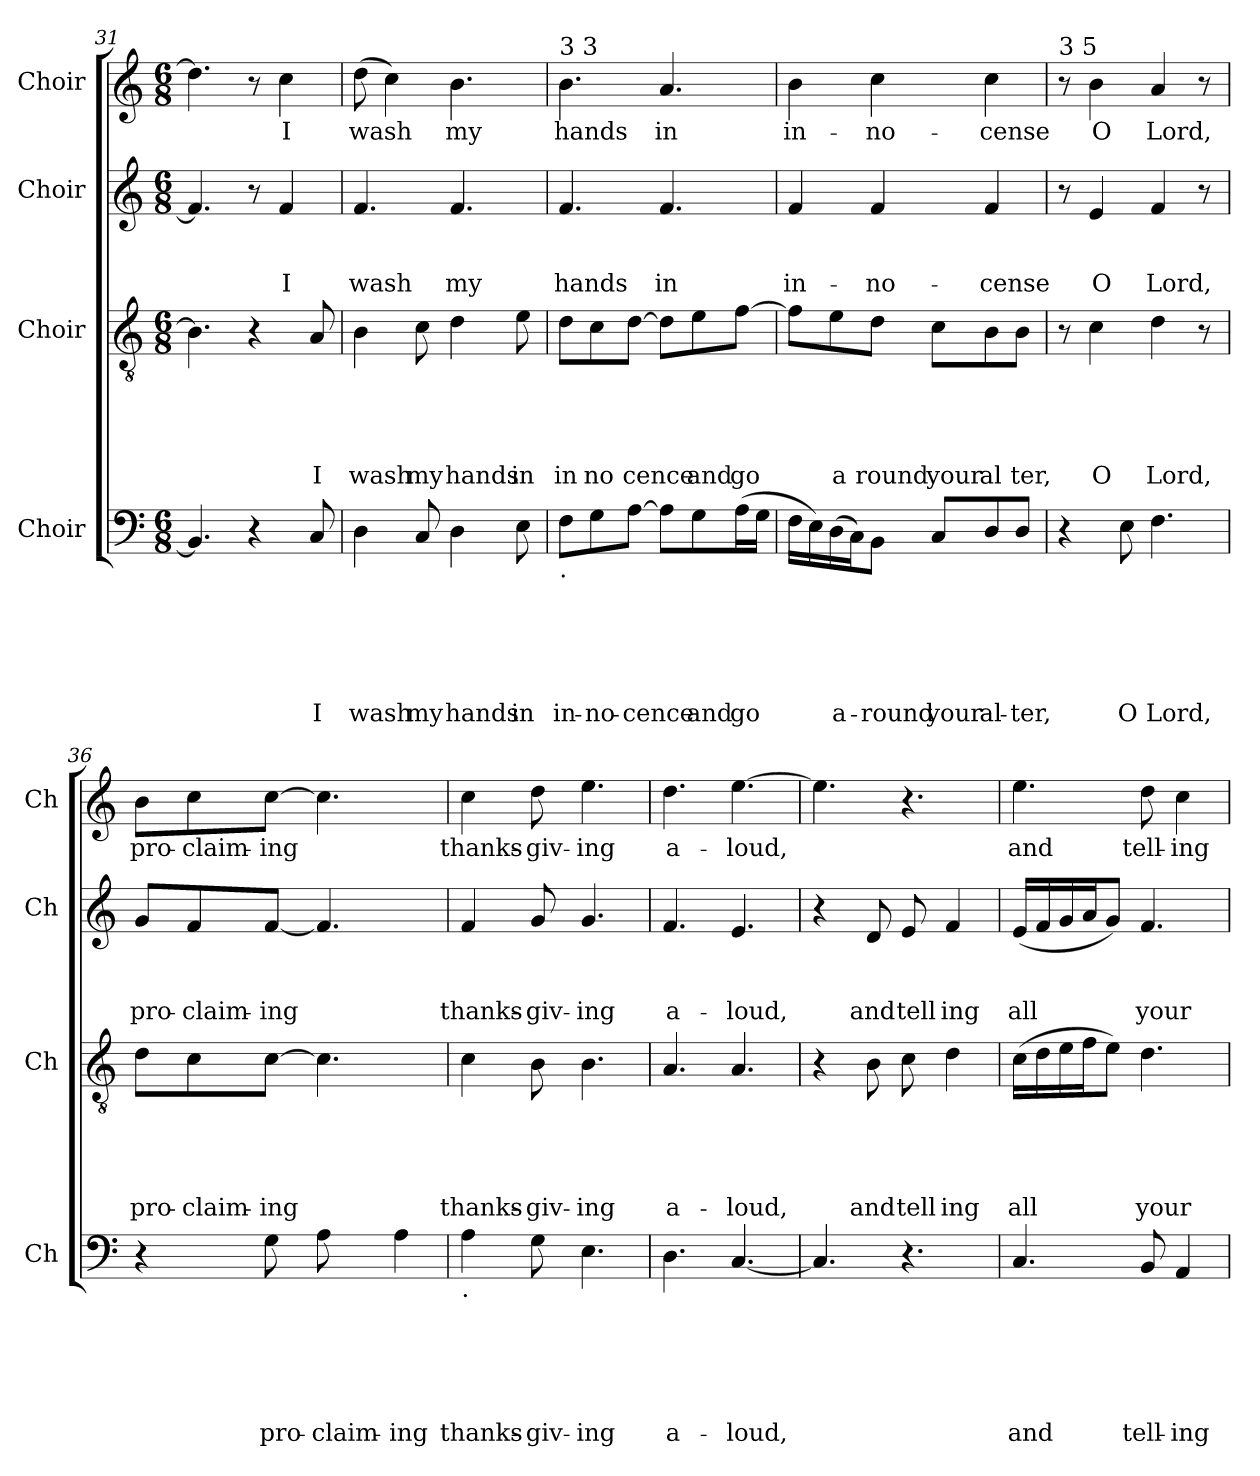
**kern	**text	**text	**text	**text	**text	**text	**kern	**text	**text	**text	**text	**text	**kern	**text	**text	**text	**kern	**text
*part4	*part4	*part4	*part4	*part4	*part4	*part4	*part3	*part3	*part3	*part3	*part3	*part3	*part2	*part2	*part2	*part2	*part1	*part1
*staff4	*staff4	*staff4	*staff4	*staff4	*staff4	*staff4	*staff3	*staff3	*staff3	*staff3	*staff3	*staff3	*staff2	*staff2	*staff2	*staff2	*staff1	*staff1
*I"Choir	*	*	*	*	*	*	*I"Choir	*	*	*	*	*	*I"Choir	*	*	*	*I"Choir	*
*I'Ch	*	*	*	*	*	*	*I'Ch	*	*	*	*	*	*I'Ch	*	*	*	*I'Ch	*
*clefF4	*	*	*	*	*	*	*clefGv2	*	*	*	*	*	*clefG2	*	*	*	*clefG2	*
*k[]	*	*	*	*	*	*	*k[]	*	*	*	*	*	*k[]	*	*	*	*k[]	*
*C:	*	*	*	*	*	*	*C:	*	*	*	*	*	*C:	*	*	*	*C:	*
*M6/8	*	*	*	*	*	*	*M6/8	*	*	*	*	*	*M6/8	*	*	*	*M6/8	*
=31	=31	=31	=31	=31	=31	=31	=31	=31	=31	=31	=31	=31	=31	=31	=31	=31	=31	=31
4.BB/]	.	.	.	.	.	.	4.B\]	.	.	.	.	.	4.f/]	.	.	.	4.dd>\]	.
4r	.	.	.	.	.	.	4r	.	.	.	.	.	8r	.	.	.	8r	.
!	!	!	!	!	!	!	!	!	!	!	!	!	!	!	!	!LO:LY:b	!	!LO:LY:b
.	.	.	.	.	.	.	.	.	.	.	.	.	4f/	.	.	I	4cc\	I
!	!	!	!	!	!	!LO:LY:b:rj	!	!	!	!	!	!LO:LY:b:rj	!	!	!	!	!	!
8C/	.	.	.	.	.	I	8A/	.	.	.	.	I	.	.	.	.	.	.
=32	=32	=32	=32	=32	=32	=32	=32	=32	=32	=32	=32	=32	=32	=32	=32	=32	=32	=32
!	!	!	!	!	!	!LO:LY:b	!	!	!	!	!	!LO:LY:b	!	!	!	!LO:LY:b	!	!LO:LY:b
4D\	.	.	.	.	.	wash	4B\	.	.	.	.	wash	4.f/	.	.	wash	(>8dd>\	wash
.	.	.	.	.	.	.	.	.	.	.	.	.	.	.	.	.	4cc\)	.
!	!	!	!	!	!	!LO:LY:b	!	!	!	!	!	!LO:LY:b	!	!	!	!	!	!
8C/	.	.	.	.	.	my	8c\	.	.	.	.	my	.	.	.	.	.	.
!	!	!	!	!	!	!LO:LY:b	!	!	!	!	!	!LO:LY:b	!	!	!	!LO:LY:b	!	!LO:LY:b
4D\	.	.	.	.	.	hands	4d\	.	.	.	.	hands	4.f/	.	.	my	4.b\	my
!	!	!	!	!	!	!LO:LY:b	!	!	!	!	!	!LO:LY:b	!	!	!	!	!	!
8E\	.	.	.	.	.	in	8e\	.	.	.	.	in	.	.	.	.	.	.
!!LO:LB:g=z
=33	=33	=33	=33	=33	=33	=33	=33	=33	=33	=33	=33	=33	=33	=33	=33	=33	=33	=33
!	!	!	!	!	!	!	!	!	!	!	!	!	!	!	!	!	!LO:TX:a:t=3 3	!
!LO:TX:b:t=.	!	!	!	!	!	!	!	!	!	!	!	!	!	!	!	!	!	!
!	!	!	!	!	!	!LO:LY:b	!	!	!	!	!	!LO:LY:b	!	!	!	!LO:LY:b	!	!LO:LY:b
8F\L	.	.	.	.	.	in-	8d\L	.	.	.	.	in	4.f/	.	.	hands	4.b\	hands
!	!	!	!	!	!	!LO:LY:b	!	!	!	!	!	!LO:LY:b	!	!	!	!	!	!
8G\	.	.	.	.	.	-no-	8c\	.	.	.	.	no	.	.	.	.	.	.
!	!	!	!	!	!	!LO:LY:b	!	!	!	!	!	!LO:LY:b	!	!	!	!	!	!
[>8A\J	.	.	.	.	.	-cence	[>8d\J	.	.	.	.	cence	.	.	.	.	.	.
!	!	!	!	!	!	!	!	!	!	!	!	!	!	!	!	!LO:LY:b	!	!LO:LY:b
8A\L]	.	.	.	.	.	.	8d\L]	.	.	.	.	.	4.f/	.	.	in	4.a/	in
!	!	!	!	!	!	!LO:LY:b	!	!	!	!	!	!LO:LY:b	!	!	!	!	!	!
8G\	.	.	.	.	.	and	8e\	.	.	.	.	and	.	.	.	.	.	.
!	!	!	!	!	!	!LO:LY:b	!	!	!	!	!	!LO:LY:b	!	!	!	!	!	!
(>16A\L	.	.	.	.	.	go	[>8f\J	.	.	.	.	go	.	.	.	.	.	.
16G\JJ	.	.	.	.	.	.	.	.	.	.	.	.	.	.	.	.	.	.
=34	=34	=34	=34	=34	=34	=34	=34	=34	=34	=34	=34	=34	=34	=34	=34	=34	=34	=34
!	!	!	!	!	!	!	!	!	!	!	!	!	!	!	!	!LO:LY:b	!	!LO:LY:b
16F\LL	.	.	.	.	.	.	8f\L]	.	.	.	.	.	4f/	.	.	in-	4b>\	in-
16E\)	.	.	.	.	.	.	.	.	.	.	.	.	.	.	.	.	.	.
!	!	!	!	!	!	!LO:LY:b	!	!	!	!	!	!LO:LY:b	!	!	!	!	!	!
(>16D\	.	.	.	.	.	a-	8e\	.	.	.	.	a	.	.	.	.	.	.
16C\J)	.	.	.	.	.	.	.	.	.	.	.	.	.	.	.	.	.	.
!	!	!	!	!	!	!LO:LY:b	!	!	!	!	!	!LO:LY:b	!	!	!	!LO:LY:b	!	!LO:LY:b
8BB\J	.	.	.	.	.	-round	8d\J	.	.	.	.	round	4f/	.	.	-no-	4cc\	-no-
!	!	!	!	!	!	!LO:LY:b	!	!	!	!	!	!LO:LY:b	!	!	!	!	!	!
8C/L	.	.	.	.	.	your	8c\L	.	.	.	.	your	.	.	.	.	.	.
!	!	!	!	!	!	!LO:LY:b	!	!	!	!	!	!LO:LY:b	!	!	!	!LO:LY:b	!	!LO:LY:b
8D/	.	.	.	.	.	al-	8B\	.	.	.	.	al	4f/	.	.	-cense	4cc\	-cense
!	!	!	!	!	!	!LO:LY:b	!	!	!	!	!	!LO:LY:b	!	!	!	!	!	!
8D/J	.	.	.	.	.	-ter,	8B\J	.	.	.	.	ter,	.	.	.	.	.	.
=35	=35	=35	=35	=35	=35	=35	=35	=35	=35	=35	=35	=35	=35	=35	=35	=35	=35	=35
!	!	!	!	!	!	!	!	!	!	!	!	!	!	!	!	!	!LO:TX:a:t=3 5	!
4r	.	.	.	.	.	.	8r	.	.	.	.	.	8r	.	.	.	8r	.
!	!	!	!	!	!	!	!	!	!	!	!	!LO:LY:b	!	!	!	!LO:LY:b	!	!LO:LY:b
.	.	.	.	.	.	.	4c\	.	.	.	.	O	4e/	.	.	O	4b\	O
!	!	!	!	!	!	!LO:LY:b	!	!	!	!	!	!	!	!	!	!	!	!
8E\	.	.	.	.	.	O	.	.	.	.	.	.	.	.	.	.	.	.
!	!	!	!	!	!	!LO:LY:b	!	!	!	!	!	!LO:LY:b	!	!	!	!LO:LY:b	!	!LO:LY:b
4.F\	.	.	.	.	.	Lord,	4d\	.	.	.	.	Lord,	4f/	.	.	Lord,	4a/	Lord,
.	.	.	.	.	.	.	8r	.	.	.	.	.	8r	.	.	.	8r	.
=36	=36	=36	=36	=36	=36	=36	=36	=36	=36	=36	=36	=36	=36	=36	=36	=36	=36	=36
!	!	!	!	!	!	!	!	!	!	!	!	!LO:LY:b	!	!	!	!LO:LY:b	!	!LO:LY:b
4r	.	.	.	.	.	.	8d\L	.	.	.	.	pro-	8g/L	.	.	pro-	8b>\L	pro-
!	!	!	!	!	!	!	!	!	!	!	!	!LO:LY:b	!	!	!	!LO:LY:b	!	!LO:LY:b
.	.	.	.	.	.	.	8c\	.	.	.	.	-claim-	8f/	.	.	-claim-	8cc\	-claim-
!	!	!	!	!	!	!LO:LY:b	!	!	!	!	!	!LO:LY:b	!	!	!	!LO:LY:b	!	!LO:LY:b
8G\	.	.	.	.	.	pro-	[>8c\J	.	.	.	.	-ing	[<8f/J	.	.	-ing	[>8cc\J	-ing
!	!	!	!	!	!	!LO:LY:b	!	!	!	!	!	!	!	!	!	!	!	!
8A\	.	.	.	.	.	-claim-	4.c\]	.	.	.	.	.	4.f/]	.	.	.	4.cc\]	.
!	!	!	!	!	!	!LO:LY:b:rj	!	!	!	!	!	!	!	!	!	!	!	!
4A\	.	.	.	.	.	-ing	.	.	.	.	.	.	.	.	.	.	.	.
!!LO:PB:g=z
=37	=37	=37	=37	=37	=37	=37	=37	=37	=37	=37	=37	=37	=37	=37	=37	=37	=37	=37
!LO:TX:b:t=.	!	!	!	!	!	!	!	!	!	!	!	!	!	!	!	!	!	!
!	!	!	!	!	!	!LO:LY:b	!	!	!	!	!	!LO:LY:b	!	!	!	!LO:LY:b	!	!LO:LY:b
4A\	.	.	.	.	.	thanks-	4c\	.	.	.	.	thanks-	4f/	.	.	thanks-	4cc\	thanks-
!	!	!	!	!	!	!LO:LY:b	!	!	!	!	!	!LO:LY:b	!	!	!	!LO:LY:b	!	!LO:LY:b
8G\	.	.	.	.	.	-giv-	8B\	.	.	.	.	-giv-	8g/	.	.	-giv-	8dd\	-giv-
!	!	!	!	!	!	!LO:LY:b	!	!	!	!	!	!LO:LY:b	!	!	!	!LO:LY:b	!	!LO:LY:b
4.E\	.	.	.	.	.	-ing	4.B\	.	.	.	.	-ing	4.g/	.	.	-ing	4.ee\	-ing
=38	=38	=38	=38	=38	=38	=38	=38	=38	=38	=38	=38	=38	=38	=38	=38	=38	=38	=38
!	!	!	!	!	!	!LO:LY:b	!	!	!	!	!	!LO:LY:b	!	!	!	!LO:LY:b	!	!LO:LY:b
4.D\	.	.	.	.	.	a-	4.A/	.	.	.	.	a-	4.f/	.	.	a-	4.dd>\	a-
!	!	!	!	!	!	!LO:LY:b	!	!	!	!	!	!LO:LY:b	!	!	!	!LO:LY:b	!	!LO:LY:b
[<4.C/	.	.	.	.	.	-loud,	4.A/	.	.	.	.	-loud,	4.e/	.	.	-loud,	[>4.ee\	-loud,
=39	=39	=39	=39	=39	=39	=39	=39	=39	=39	=39	=39	=39	=39	=39	=39	=39	=39	=39
4.C/]	.	.	.	.	.	.	4r	.	.	.	.	.	4r	.	.	.	4.ee>\]	.
!	!	!	!	!	!	!	!	!	!	!	!	!LO:LY:b	!	!	!	!LO:LY:b	!	!
.	.	.	.	.	.	.	8B\	.	.	.	.	and	8d/	.	.	and	.	.
!	!	!	!	!	!	!	!	!	!	!	!	!LO:LY:b	!	!	!	!LO:LY:b	!	!
4.r	.	.	.	.	.	.	8c\	.	.	.	.	tell	8e/	.	.	tell	4.r	.
!	!	!	!	!	!	!	!	!	!	!	!	!LO:LY:b	!	!	!	!LO:LY:b	!	!
.	.	.	.	.	.	.	4d\	.	.	.	.	ing	4f/	.	.	ing	.	.
=40	=40	=40	=40	=40	=40	=40	=40	=40	=40	=40	=40	=40	=40	=40	=40	=40	=40	=40
!	!	!	!	!	!	!LO:LY:b	!	!	!	!	!	!LO:LY:b	!	!	!	!LO:LY:b	!	!LO:LY:b
4.C/	.	.	.	.	.	and	(>16c\LL	.	.	.	.	all	(<16e/LL	.	.	all	4.ee\	and
.	.	.	.	.	.	.	16d\	.	.	.	.	.	16f/	.	.	.	.	.
.	.	.	.	.	.	.	16e\	.	.	.	.	.	16g/	.	.	.	.	.
.	.	.	.	.	.	.	16f\J	.	.	.	.	.	16a/J	.	.	.	.	.
.	.	.	.	.	.	.	8e\J)	.	.	.	.	.	8g/J)	.	.	.	.	.
!	!	!	!	!	!	!LO:LY:b	!	!	!	!	!	!LO:LY:b	!	!	!	!LO:LY:b	!	!LO:LY:b
8BB/	.	.	.	.	.	tell-	4.d\	.	.	.	.	your	4.f/	.	.	your	8dd\	tell-
!	!	!	!	!	!	!LO:LY:b	!	!	!	!	!	!	!	!	!	!	!	!LO:LY:b
4AA/	.	.	.	.	.	-ing	.	.	.	.	.	.	.	.	.	.	4cc\	-ing
=	=	=	=	=	=	=	=	=	=	=	=	=	=	=	=	=	=	=
*-	*-	*-	*-	*-	*-	*-	*-	*-	*-	*-	*-	*-	*-	*-	*-	*-	*-	*-
